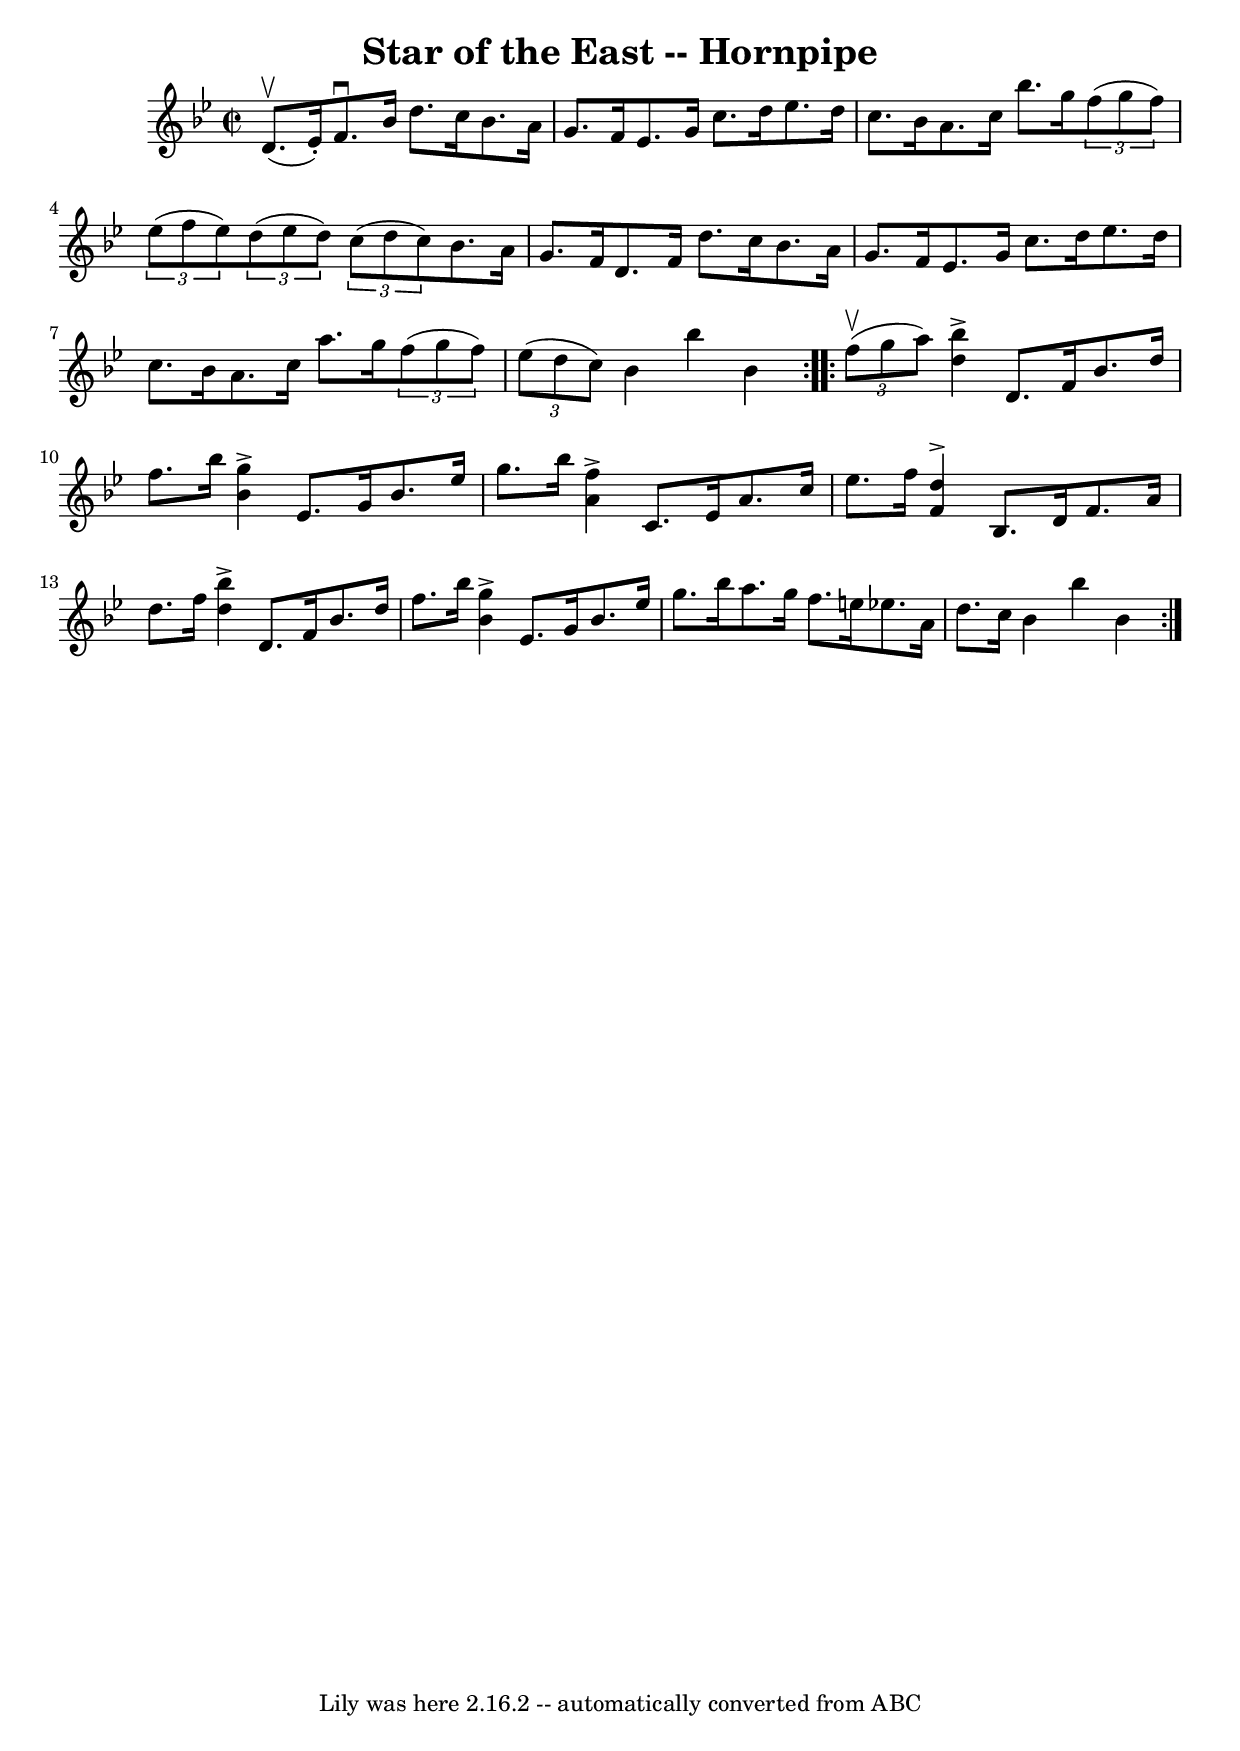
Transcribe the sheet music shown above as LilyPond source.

\version "2.7.40"
\include "Mammoth.ily"
\header {
	%% book = "Cole's 1000 Fiddle Tunes"
	crossRefNumber = "1"
	footnotes = ""
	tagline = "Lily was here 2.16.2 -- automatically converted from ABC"
	title = "Star of the East -- Hornpipe"
}
voicedefault =  {


\repeat volta 2 {
\override Staff.TimeSignature #'style = #'C
 \time 2/2 \key bes \major d'8. (^\upbow ees'16 -.) |
 f'8. 
^\downbow bes'16 d''8. c''16 bes'8. a'16 g'8. f'16  
|
 ees'8. g'16 c''8. d''16 ees''8. d''16 c''8.    
bes'16  |
 a'8. c''16 bes''8. g''16    \times 2/3 { f''8 (
 g''8 f''8) }   \times 2/3 { ees''8 (f''8 ees''8) } |
  
 \times 2/3 { d''8 (ees''8 d''8) }   \times 2/3 { c''8 (d''8    
c''8) } bes'8. a'16 g'8. f'16  |
 d'8. f'16 d''8. 
 c''16 bes'8. a'16 g'8. f'16  |
 ees'8. g'16 c''8.  
 d''16 ees''8. d''16 c''8. bes'16  |
 a'8. c''16    
a''8. g''16    \times 2/3 { f''8 (g''8 f''8) }   \times 2/3 {   
ees''8 (d''8 c''8) } |
 bes'4 bes''4 bes'4  }     
\repeat volta 2 {   \times 2/3 { f''8 (^\upbow g''8 a''8) } |
  
 << bes''4^\accent d''4   >> d'8. f'16 bes'8. d''16 f''8.    
bes''16  |
   << g''4^\accent bes'4   >> ees'8. g'16 bes'8.    
ees''16 g''8. bes''16  |
     << f''4^\accent a'4   >> c'8.    
ees'16 a'8. c''16 ees''8. f''16  |
   << d''4^\accent   
f'4   >> bes8. d'16 f'8. a'16 d''8. f''16  |
     <<   
bes''4^\accent d''4   >> d'8. f'16 bes'8. d''16 f''8. bes''16 
 |
   << g''4^\accent bes'4   >> ees'8. g'16 bes'8. ees''16 
 g''8. bes''16  |
 a''8. g''16 f''8. e''16 ees''!8.  
 a'16 d''8. c''16  |
 bes'4 bes''4 bes'4  }   
}

\score{
    <<

	\context Staff="default"
	{
	    \voicedefault 
	}

    >>
	\layout {
	}
	\midi {}
}
